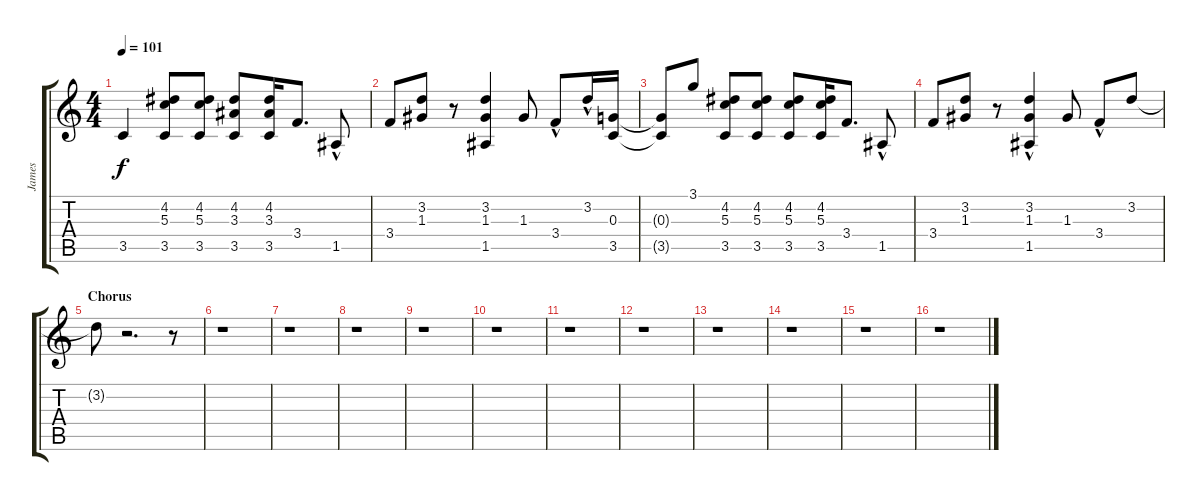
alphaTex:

\track ("James" "James") {instrument electricguitarmuted}
\staff {score tabs}
\tuning (E4 B3 G3 D3 A2 E2) {hide}
\ts (4 4)
\tempo 101
\clef g2
\ks c
3.5.4{dy f} (4.2 5.3 3.5).8 (4.2 5.3 3.5).8 (4.2 3.3 3.5).8 (4.2 3.3 3.5).16 3.4.8{d} 1.5{hac}.8 |
3.4.8 (3.2 1.3).8 r.8 (3.2 1.3 1.5).4 1.3.8 3.4{hac}.8 3.2{hac}.16 (0.3 3.5).16 |
(0.3{t} 3.5{t}).8 3.1.8 (4.2 5.3 3.5).8 (4.2 5.3 3.5).8 (4.2 5.3 3.5).8 (4.2 5.3 3.5).16 3.4.8{d} 1.5{hac}.8 |
3.4.8 (3.2 1.3).8 r.8 (3.2 1.3 1.5{hac}).4 1.3.8 3.4{hac}.8 3.2.8 |
\section ("" "Chorus")
3.2{t}.8 r.2{d} r.8 |
r.1 |
r.1 |
r.1 |
r.1 |
r.1 |
r.1 |
r.1 |
r.1 |
r.1 |
r.1 |
r.1
